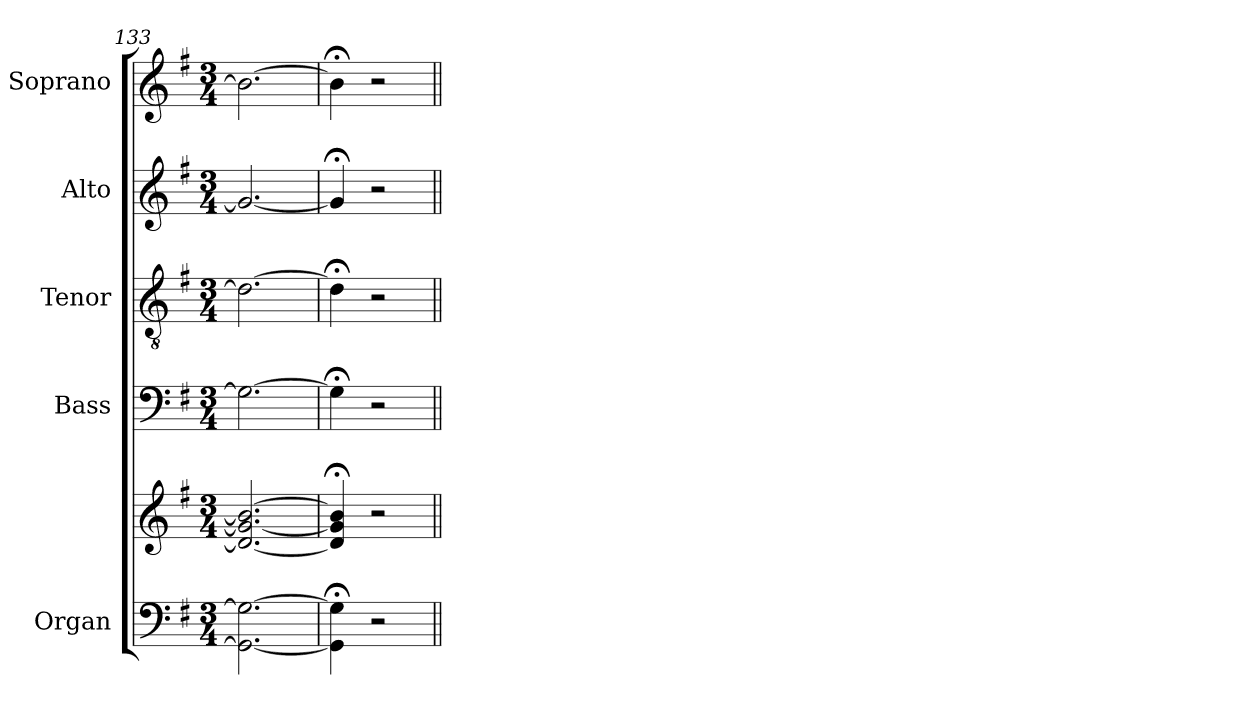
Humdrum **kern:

**kern	**kern	**kern	**kern	**kern	**kern
*part5	*part5	*part4	*part3	*part2	*part1
*staff6	*staff5	*staff4	*staff3	*staff2	*staff1
*I"Organ	*	*I"Bass	*I"Tenor	*I"Alto	*I"Soprano
*I'Org.	*	*I'B.	*I'T.	*I'A.	*I'S.
*clefF4	*clefG2	*clefF4	*clefGv2	*clefG2	*clefG2
*	*	*	*ITrd7c12	*	*
*k[f#]	*k[f#]	*k[f#]	*k[f#]	*k[f#]	*k[f#]
*G:	*G:	*G:	*G:	*G:	*G:
*M3/4	*M3/4	*M3/4	*M3/4	*M3/4	*M3/4
=133	=133	=133	=133	=133	=133
2.GGi\_ 2.Gi_	2.di/_ 2.gi_ 2.bi_	2.Gi\_	2.Di\_	2.gi/_	2.bi\_
=134	=134	=134	=134	=134	=134
4GGi\]; 4Gi];	4di/]; 4gi]; 4bi];	4G;i\]	4D;i\]	4g;i/]	4b;i\]
2r	2r	2r	2r	2r	2r
=||	=||	=||	=||	=||	=||
*-	*-	*-	*-	*-	*-
